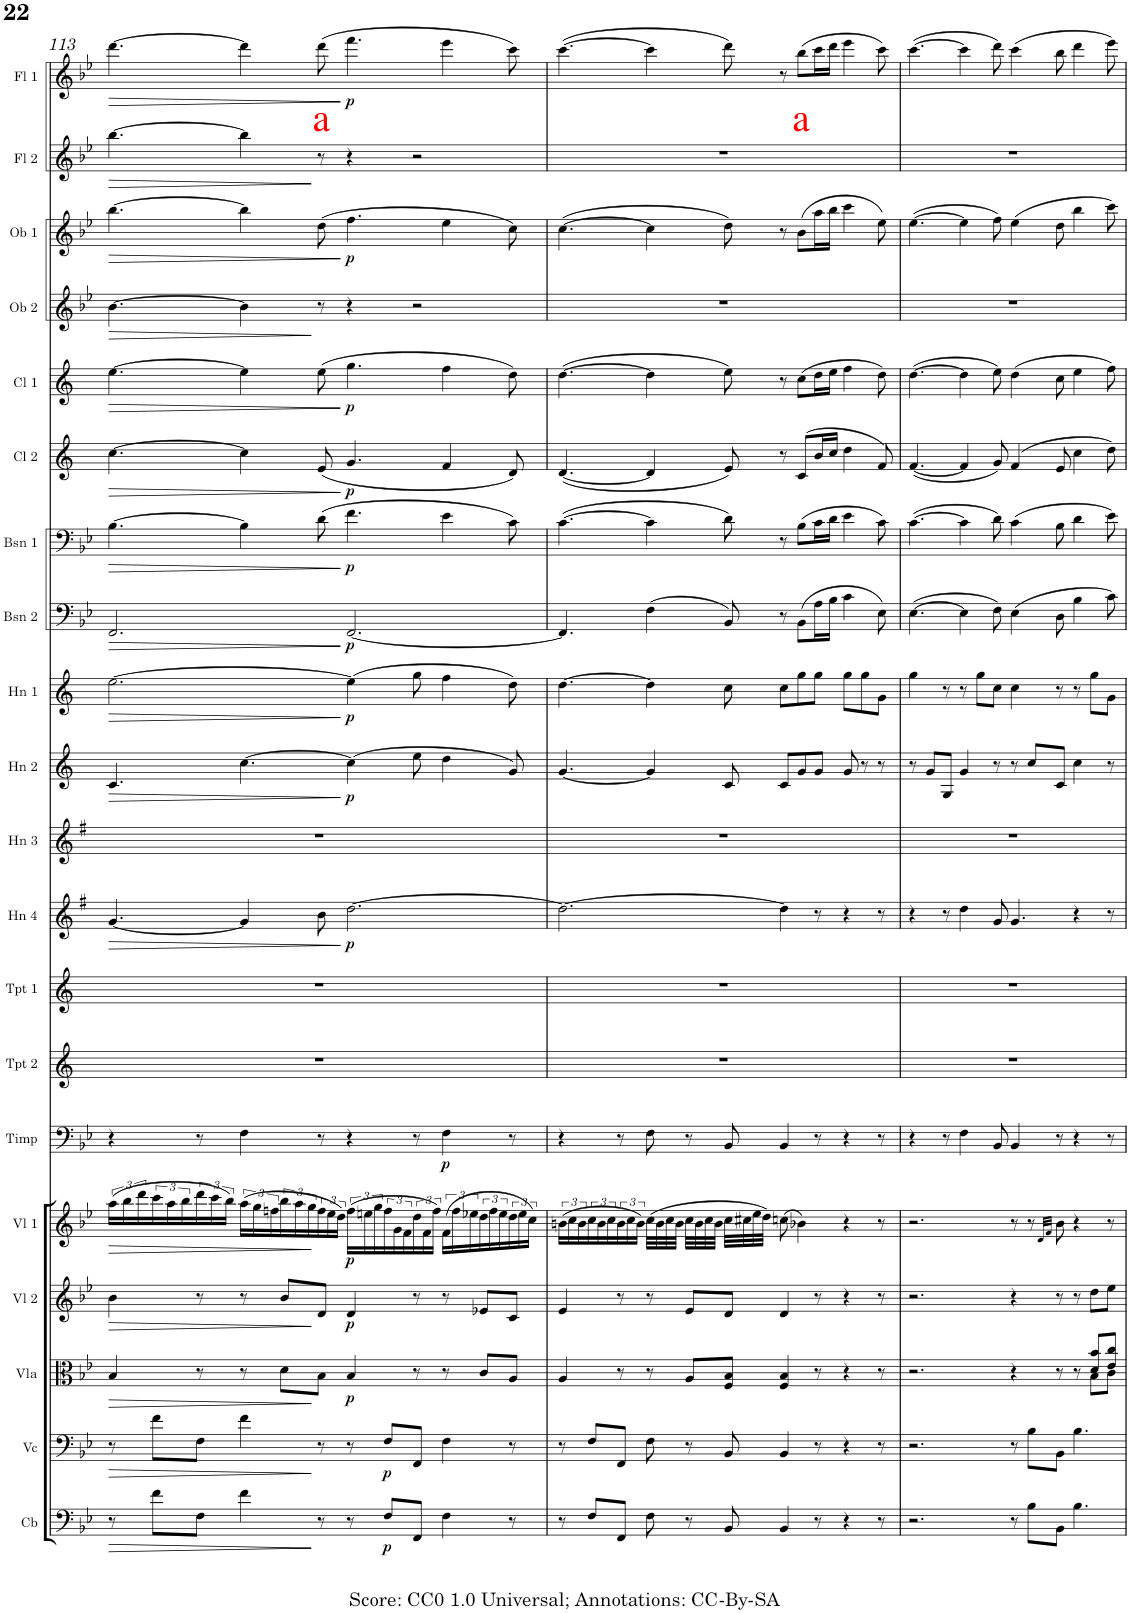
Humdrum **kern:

**kern	**dynam	**kern	**dynam	**kern	**dynam	**kern	**dynam	**kern	**dynam	**kern	**dynam	**kern	**kern	**kern	**dynam	**kern	**kern	**dynam	**kern	**dynam	**kern	**dynam	**kern	**dynam	**kern	**dynam	**kern	**dynam	**kern	**dynam	**kern	**dynam	**kern	**dynam	**kern	**text	**dynam
*part20	*part20	*part19	*part19	*part18	*part18	*part17	*part17	*part16	*part16	*part15	*part15	*part14	*part13	*part12	*part12	*part11	*part10	*part10	*part9	*part9	*part8	*part8	*part7	*part7	*part6	*part6	*part5	*part5	*part4	*part4	*part3	*part3	*part2	*part2	*part1	*part1	*part1
*staff20	*staff20	*staff19	*staff19	*staff18	*staff18	*staff17	*staff17	*staff16	*staff16	*staff15	*staff15	*staff14	*staff13	*staff12	*staff12	*staff11	*staff10	*staff10	*staff9	*staff9	*staff8	*staff8	*staff7	*staff7	*staff6	*staff6	*staff5	*staff5	*staff4	*staff4	*staff3	*staff3	*staff2	*staff2	*staff1	*staff1	*staff1
*I"Contrabass	*	*I"Violoncello	*	*I"Viola	*	*I"Violin 2	*	*I"Violin I	*	*I"Timpani in F, Bb	*	*I"Bb Trumpet 2	*I"Bb Trumpet	*I"Eb Horn 4	*	*I"Eb Horn 3	*I"Bb (alto) Horn 1	*	*I"Bb (alto) Horn 1	*	*I"Bassoon 2	*	*I"Bassoon 1	*	*I"Bb Clarinet 2	*	*I"Bb Clarinet 1	*	*I"Oboe 2	*	*I"Oboe 1	*	*I"Flute 2	*	*I"Flute 1	*	*
*I'Cb	*	*I'Vc	*	*I'Vla	*	*I'Vl 2	*	*I'Vl 1	*	*I'Timp	*	*I'Tpt 2	*I'Tpt 1	*I'Hn 4	*	*I'Hn 3	*I'Hn 2	*	*I'Hn 1	*	*I'Bsn 2	*	*I'Bsn 1	*	*I'Cl 2	*	*I'Cl 1	*	*I'Ob 2	*	*I'Ob 1	*	*I'Fl 2	*	*I'Fl 1	*	*
!!LO:PB:g=z
*clefF4	*	*clefF4	*	*clefC3	*	*clefG2	*	*clefG2	*	*clefF4	*	*clefG2	*clefG2	*clefG2	*	*clefG2	*clefG2	*	*clefG2	*	*clefF4	*	*clefF4	*	*clefG2	*	*clefG2	*	*clefG2	*	*clefG2	*	*clefG2	*	*clefG2	*	*
*Trd7c12	*	*	*	*	*	*	*	*	*	*	*	*Trd1c2	*Trd1c2	*Trd5c9	*	*Trd5c9	*Trd1c2	*	*Trd1c2	*	*	*	*	*	*Trd1c2	*	*Trd1c2	*	*	*	*	*	*	*	*	*	*
*k[b-e-]	*	*k[b-e-]	*	*k[b-e-]	*	*k[b-e-]	*	*k[b-e-]	*	*k[b-e-]	*	*k[]	*k[]	*k[f#]	*	*k[f#]	*k[]	*	*k[]	*	*k[b-e-]	*	*k[b-e-]	*	*k[]	*	*k[]	*	*k[b-e-]	*	*k[b-e-]	*	*k[b-e-]	*	*k[b-e-]	*	*
*M12/8	*	*M12/8	*	*M12/8	*	*M12/8	*	*M12/8	*	*M12/8	*	*M12/8	*M12/8	*M12/8	*	*M12/8	*M12/8	*	*M12/8	*	*M12/8	*	*M12/8	*	*M12/8	*	*M12/8	*	*M12/8	*	*M12/8	*	*M12/8	*	*M12/8	*	*
=113	=113	=113	=113	=113	=113	=113	=113	=113	=113	=113	=113	=113	=113	=113	=113	=113	=113	=113	=113	=113	=113	=113	=113	=113	=113	=113	=113	=113	=113	=113	=113	=113	=113	=113	=113	=113	=113
!	!LO:HP:b	!	!LO:HP:b	!	!LO:HP:b	!	!LO:HP:b	!	!LO:HP:b	!	!	!	!	!	!LO:HP:b	!	!	!LO:HP:b	!	!LO:HP:b	!	!LO:HP:b	!	!LO:HP:b	!	!LO:HP:b	!	!LO:HP:b	!	!LO:HP:b	!	!LO:HP:b	!	!LO:HP:b	!	!	!LO:HP:b
8r	>	8r	>	4B-/	>	4b-\	>	(24aa\LL	>	4r	.	1.r	1.r	[4.g/	>	1.r	4.c/	>	[2.ee\	>	2.FF/	>	[4.B-\	>	[4.cc\	>	[4.ee\	>	[4.b-\	>	[4.bb-\	>	[4.bb-\	>	[4.ddd\	.	>
.	.	.	.	.	.	.	.	24bb-\	.	.	.	.	.	.	.	.	.	.	.	.	.	.	.	.	.	.	.	.	.	.	.	.	.	.	.	.	.
.	.	.	.	.	.	.	.	24ddd\	.	.	.	.	.	.	.	.	.	.	.	.	.	.	.	.	.	.	.	.	.	.	.	.	.	.	.	.	.
8f\L	.	8f\L	.	.	.	.	.	24ccc\	.	.	.	.	.	.	.	.	.	.	.	.	.	.	.	.	.	.	.	.	.	.	.	.	.	.	.	.	.
.	.	.	.	.	.	.	.	24aa\	.	.	.	.	.	.	.	.	.	.	.	.	.	.	.	.	.	.	.	.	.	.	.	.	.	.	.	.	.
.	.	.	.	.	.	.	.	24bb-\	.	.	.	.	.	.	.	.	.	.	.	.	.	.	.	.	.	.	.	.	.	.	.	.	.	.	.	.	.
8F\J	.	8F\J	.	8r	.	8r	.	24ddd\	.	8r	.	.	.	.	.	.	.	.	.	.	.	.	.	.	.	.	.	.	.	.	.	.	.	.	.	.	.
.	.	.	.	.	.	.	.	24ccc\	.	.	.	.	.	.	.	.	.	.	.	.	.	.	.	.	.	.	.	.	.	.	.	.	.	.	.	.	.
.	.	.	.	.	.	.	.	24bb-\JJ)	.	.	.	.	.	.	.	.	.	.	.	.	.	.	.	.	.	.	.	.	.	.	.	.	.	.	.	.	.
4f\	.	4f\	.	8r	.	8r	.	(24aa\LL	.	4F\	.	.	.	4g/]	.	.	[4.cc\	.	.	.	.	.	4B-\]	.	4cc\]	.	4ee\]	.	4b-\]	.	4bb-\]	.	4bb-\]	.	4ddd\]	.	.
.	.	.	.	.	.	.	.	24gg\	.	.	.	.	.	.	.	.	.	.	.	.	.	.	.	.	.	.	.	.	.	.	.	.	.	.	.	.	.
.	.	.	.	.	.	.	.	24ffn\	.	.	.	.	.	.	.	.	.	.	.	.	.	.	.	.	.	.	.	.	.	.	.	.	.	.	.	.	.
.	.	.	.	8d\L	.	8b-/L	.	24bb-\	.	.	.	.	.	.	.	.	.	.	.	.	.	.	.	.	.	.	.	.	.	.	.	.	.	.	.	.	.
.	.	.	.	.	.	.	.	24aa\	.	.	.	.	.	.	.	.	.	.	.	.	.	.	.	.	.	.	.	.	.	.	.	.	.	.	.	.	.
.	.	.	.	.	.	.	.	24gg\	.	.	.	.	.	.	.	.	.	.	.	.	.	.	.	.	.	.	.	.	.	.	.	.	.	.	.	.	.
!	!	!	!	!	!	!	!	!	!	!	!	!	!	!	!	!	!	!	!	!	!	!	!	!	!	!	!	!	!	!	!	!	!	!	!	!LO:LY:b:color=#FF0000	!
8r	]	8r	]	8B-\J	]	8d/J	]	24ff\	]	8r	.	.	.	8b\	.	.	.	.	.	.	.	.	(8d\	.	(8e/	.	(8ee\	.	8r	]	(8dd\	.	8r	]	(8ddd\	a	.
.	.	.	.	.	.	.	.	24ee-\	.	.	.	.	.	.	.	.	.	.	.	.	.	.	.	.	.	.	.	.	.	.	.	.	.	.	.	.	.
.	.	.	.	.	.	.	.	24dd\JJ)	.	.	.	.	.	.	.	.	.	.	.	.	.	.	.	.	.	.	.	.	.	.	.	.	.	.	.	.	.
!	!	!	!	!	!LO:DY:b	!	!LO:DY:b	!	!LO:DY:b	!	!	!	!	!	!LO:DY:n=1:b	!	!	!LO:DY:n=1:b	!	!LO:DY:n=1:b	!	!LO:DY:n=1:b	!	!LO:DY:n=1:b	!	!LO:DY:n=1:b	!	!LO:DY:n=1:b	!	!	!	!LO:DY:n=1:b	!	!	!	!	!LO:DY:n=1:b
8r	.	8r	.	4B-/	p	4d/	p	(24ff\LL	p	4r	.	.	.	[2.dd\	] p	.	(4cc\]	] p	(4ee\]	] p	[2.FF/	] p	4.f\	] p	4.g/	] p	4.gg\	] p	4r	.	4.ff\	] p	4r	.	4.fff\	.	] p
.	.	.	.	.	.	.	.	24een\	.	.	.	.	.	.	.	.	.	.	.	.	.	.	.	.	.	.	.	.	.	.	.	.	.	.	.	.	.
.	.	.	.	.	.	.	.	24gg\	.	.	.	.	.	.	.	.	.	.	.	.	.	.	.	.	.	.	.	.	.	.	.	.	.	.	.	.	.
!	!LO:DY:b	!	!LO:DY:b	!	!	!	!	!	!	!	!	!	!	!	!	!	!	!	!	!	!	!	!	!	!	!	!	!	!	!	!	!	!	!	!	!	!
8F/L	p	8F/L	p	.	.	.	.	24ff\	.	.	.	.	.	.	.	.	.	.	.	.	.	.	.	.	.	.	.	.	.	.	.	.	.	.	.	.	.
.	.	.	.	.	.	.	.	24g\	.	.	.	.	.	.	.	.	.	.	.	.	.	.	.	.	.	.	.	.	.	.	.	.	.	.	.	.	.
.	.	.	.	.	.	.	.	24f\	.	.	.	.	.	.	.	.	.	.	.	.	.	.	.	.	.	.	.	.	.	.	.	.	.	.	.	.	.
8FF/J	.	8FF/J	.	8r	.	8r	.	24dd\	.	8r	.	.	.	.	.	.	8ee\	.	8gg\	.	.	.	.	.	.	.	.	.	2r	.	.	.	2r	.	.	.	.
.	.	.	.	.	.	.	.	24f\	.	.	.	.	.	.	.	.	.	.	.	.	.	.	.	.	.	.	.	.	.	.	.	.	.	.	.	.	.
.	.	.	.	.	.	.	.	24ff\JJ)	.	.	.	.	.	.	.	.	.	.	.	.	.	.	.	.	.	.	.	.	.	.	.	.	.	.	.	.	.
!	!	!	!	!	!	!	!	!	!	!	!LO:DY:b	!	!	!	!	!	!	!	!	!	!	!	!	!	!	!	!	!	!	!	!	!	!	!	!	!	!
4F\	.	4F\	.	8r	.	8r	.	(24f\LL	.	4F\	p	.	.	.	.	.	4dd\	.	4ff\	.	.	.	4e-\	.	4f/	.	4ff\	.	.	.	4ee-\	.	.	.	4eee-\	.	.
.	.	.	.	.	.	.	.	24ff\	.	.	.	.	.	.	.	.	.	.	.	.	.	.	.	.	.	.	.	.	.	.	.	.	.	.	.	.	.
.	.	.	.	.	.	.	.	24ee-X\	.	.	.	.	.	.	.	.	.	.	.	.	.	.	.	.	.	.	.	.	.	.	.	.	.	.	.	.	.
.	.	.	.	8c/L	.	8e-X/L	.	24dd\	.	.	.	.	.	.	.	.	.	.	.	.	.	.	.	.	.	.	.	.	.	.	.	.	.	.	.	.	.
.	.	.	.	.	.	.	.	24ff\	.	.	.	.	.	.	.	.	.	.	.	.	.	.	.	.	.	.	.	.	.	.	.	.	.	.	.	.	.
.	.	.	.	.	.	.	.	24ee-\	.	.	.	.	.	.	.	.	.	.	.	.	.	.	.	.	.	.	.	.	.	.	.	.	.	.	.	.	.
8r	.	8r	.	8A/J	.	8c/J	.	24dd\	.	8r	.	.	.	.	.	.	8g/)	.	8dd\)	.	.	.	8c\)	.	8d/)	.	8dd\)	.	.	.	8cc\)	.	.	.	8ccc\)	.	.
.	.	.	.	.	.	.	.	24ee-\	.	.	.	.	.	.	.	.	.	.	.	.	.	.	.	.	.	.	.	.	.	.	.	.	.	.	.	.	.
.	.	.	.	.	.	.	.	24cc\JJ)	.	.	.	.	.	.	.	.	.	.	.	.	.	.	.	.	.	.	.	.	.	.	.	.	.	.	.	.	.
=114	=114	=114	=114	=114	=114	=114	=114	=114	=114	=114	=114	=114	=114	=114	=114	=114	=114	=114	=114	=114	=114	=114	=114	=114	=114	=114	=114	=114	=114	=114	=114	=114	=114	=114	=114	=114	=114
8r	.	8r	.	4A/	.	4e-/	.	(24bn\LL	.	4r	.	1.r	1.r	2.dd\_	.	1.r	[4.g/	.	[4.dd\	.	4.FF/]	.	([4.c\	.	([4.d/	.	([4.dd\	.	1.r	.	([4.cc\	.	1.r	.	([4.ccc\	.	.
.	.	.	.	.	.	.	.	24cc\	.	.	.	.	.	.	.	.	.	.	.	.	.	.	.	.	.	.	.	.	.	.	.	.	.	.	.	.	.
.	.	.	.	.	.	.	.	24b\	.	.	.	.	.	.	.	.	.	.	.	.	.	.	.	.	.	.	.	.	.	.	.	.	.	.	.	.	.
8F/L	.	8F/L	.	.	.	.	.	24cc\	.	.	.	.	.	.	.	.	.	.	.	.	.	.	.	.	.	.	.	.	.	.	.	.	.	.	.	.	.
.	.	.	.	.	.	.	.	24b\	.	.	.	.	.	.	.	.	.	.	.	.	.	.	.	.	.	.	.	.	.	.	.	.	.	.	.	.	.
.	.	.	.	.	.	.	.	24cc\	.	.	.	.	.	.	.	.	.	.	.	.	.	.	.	.	.	.	.	.	.	.	.	.	.	.	.	.	.
8FF/J	.	8FF/J	.	8r	.	8r	.	24b\	.	8r	.	.	.	.	.	.	.	.	.	.	.	.	.	.	.	.	.	.	.	.	.	.	.	.	.	.	.
.	.	.	.	.	.	.	.	24cc\	.	.	.	.	.	.	.	.	.	.	.	.	.	.	.	.	.	.	.	.	.	.	.	.	.	.	.	.	.
.	.	.	.	.	.	.	.	24b\JJ)	.	.	.	.	.	.	.	.	.	.	.	.	.	.	.	.	.	.	.	.	.	.	.	.	.	.	.	.	.
8F\	.	8F\	.	8r	.	8r	.	(32cc\LLL	.	8F\	.	.	.	.	.	.	4g/]	.	4dd\]	.	(4F\	.	4c\]	.	4d/]	.	4dd\]	.	.	.	4cc\]	.	.	.	4ccc\]	.	.
.	.	.	.	.	.	.	.	32b\	.	.	.	.	.	.	.	.	.	.	.	.	.	.	.	.	.	.	.	.	.	.	.	.	.	.	.	.	.
.	.	.	.	.	.	.	.	32cc\	.	.	.	.	.	.	.	.	.	.	.	.	.	.	.	.	.	.	.	.	.	.	.	.	.	.	.	.	.
.	.	.	.	.	.	.	.	32b\JJJ	.	.	.	.	.	.	.	.	.	.	.	.	.	.	.	.	.	.	.	.	.	.	.	.	.	.	.	.	.
8r	.	8r	.	8A/L	.	8e-/L	.	32cc\LLL	.	8r	.	.	.	.	.	.	.	.	.	.	.	.	.	.	.	.	.	.	.	.	.	.	.	.	.	.	.
.	.	.	.	.	.	.	.	32b\	.	.	.	.	.	.	.	.	.	.	.	.	.	.	.	.	.	.	.	.	.	.	.	.	.	.	.	.	.
.	.	.	.	.	.	.	.	32cc\	.	.	.	.	.	.	.	.	.	.	.	.	.	.	.	.	.	.	.	.	.	.	.	.	.	.	.	.	.
.	.	.	.	.	.	.	.	32b\JJJ	.	.	.	.	.	.	.	.	.	.	.	.	.	.	.	.	.	.	.	.	.	.	.	.	.	.	.	.	.
8BB-/	.	8BB-/	.	8F/ 8B-/J	.	8d/J	.	32cc\LLL	.	8BB-/	.	.	.	.	.	.	8c/	.	8cc\	.	8BB-/)	.	8d\)	.	8e/)	.	8ee\)	.	.	.	8dd\)	.	.	.	8ddd\)	.	.
.	.	.	.	.	.	.	.	32cc#X\	.	.	.	.	.	.	.	.	.	.	.	.	.	.	.	.	.	.	.	.	.	.	.	.	.	.	.	.	.
.	.	.	.	.	.	.	.	32ee-\	.	.	.	.	.	.	.	.	.	.	.	.	.	.	.	.	.	.	.	.	.	.	.	.	.	.	.	.	.
.	.	.	.	.	.	.	.	32dd\JJJ)	.	.	.	.	.	.	.	.	.	.	.	.	.	.	.	.	.	.	.	.	.	.	.	.	.	.	.	.	.
4BB-/	.	4BB-/	.	4F/ 4B-/	.	4d/	.	(8ccn\	.	4BB-/	.	.	.	4dd\]	.	.	8c/L	.	8cc\L	.	8r	.	8r	.	8r	.	8r	.	.	.	8r	.	.	.	8r	.	.
!	!	!	!	!	!	!	!	!	!	!	!	!	!	!	!	!	!	!	!	!	!	!	!	!	!	!	!	!	!	!	!	!	!	!	!	!LO:LY:b:color=#FF0000	!
.	.	.	.	.	.	.	.	4b-X\)	.	.	.	.	.	.	.	.	8g/	.	8gg\	.	(8BB-\L	.	(8B-\L	.	(8c/L	.	(8cc\L	.	.	.	(8b-\L	.	.	.	(8bb-\L	a	.
8r	.	8r	.	8r	.	8r	.	.	.	8r	.	.	.	8r	.	.	8g/J	.	8gg\J	.	16A\L	.	16c\L	.	16b/L	.	16dd\L	.	.	.	16aa\L	.	.	.	16ccc\L	.	.
.	.	.	.	.	.	.	.	.	.	.	.	.	.	.	.	.	.	.	.	.	16B-\JJ	.	16d\JJ	.	16cc/JJ	.	16ee\JJ	.	.	.	16bb-\JJ	.	.	.	16ddd\JJ	.	.
4r	.	4r	.	4r	.	4r	.	4r	.	4r	.	.	.	4r	.	.	8g/	.	8gg\L	.	4c\	.	4e-\	.	4dd\	.	4ff\	.	.	.	4ccc\	.	.	.	4eee-\	.	.
.	.	.	.	.	.	.	.	.	.	.	.	.	.	.	.	.	8r	.	8gg\	.	.	.	.	.	.	.	.	.	.	.	.	.	.	.	.	.	.
8r	.	8r	.	8r	.	8r	.	8r	.	8r	.	.	.	8r	.	.	8r	.	8g\J	.	8E-\)	.	8c\)	.	8f/)	.	8dd\)	.	.	.	8ee-\)	.	.	.	8ccc\)	.	.
=115	=115	=115	=115	=115	=115	=115	=115	=115	=115	=115	=115	=115	=115	=115	=115	=115	=115	=115	=115	=115	=115	=115	=115	=115	=115	=115	=115	=115	=115	=115	=115	=115	=115	=115	=115	=115	=115
*	*	*	*	*^	*	*	*	*	*	*	*	*	*	*	*	*	*	*	*	*	*	*	*	*	*	*	*	*	*	*	*	*	*	*	*	*	*
2.r	.	2.r	.	2.r	4ryy	.	2.r	.	2.r	.	4r	.	1.r	1.r	4r	.	1.r	8r	.	4gg\	.	([4.E-\	.	([4.c\	.	([4.f/	.	([4.dd\	.	1.r	.	([4.ee-\	.	1.r	.	([4.ccc\	.	.
.	.	.	.	.	.	.	.	.	.	.	.	.	.	.	.	.	.	8g/L	.	.	.	.	.	.	.	.	.	.	.	.	.	.	.	.	.	.	.	.
*	*	*	*	*v	*v	*	*	*	*	*	*	*	*	*	*	*	*	*	*	*	*	*	*	*	*	*	*	*	*	*	*	*	*	*	*	*	*	*
.	.	.	.	.	.	.	.	.	.	8r	.	.	.	8r	.	.	8G/J	.	8r	.	.	.	.	.	.	.	.	.	.	.	.	.	.	.	.	.	.
.	.	.	.	.	.	.	.	.	.	4F\	.	.	.	4dd\	.	.	4g/	.	8r	.	4E-\]	.	4c\]	.	4f/]	.	4dd\]	.	.	.	4ee-\]	.	.	.	4ccc\]	.	.
.	.	.	.	.	.	.	.	.	.	.	.	.	.	.	.	.	.	.	8gg\L	.	.	.	.	.	.	.	.	.	.	.	.	.	.	.	.	.	.
.	.	.	.	.	.	.	.	.	.	8BB-/	.	.	.	8g/	.	.	8r	.	8cc\J	.	8F\)	.	8d\)	.	8g/)	.	8ee\)	.	.	.	8ff\)	.	.	.	8ddd\)	.	.
8r	.	8r	.	4r	.	4r	.	8r	.	4BB-/	.	.	.	4.g/	.	.	8r	.	4cc\	.	(4E-\	.	(4c\	.	(4f/	.	(4dd\	.	.	.	(4ee-\	.	.	.	(4ccc\	.	.
8B-\L	.	8B-\L	.	.	.	.	.	8r	.	.	.	.	.	.	.	.	8cc/L	.	.	.	.	.	.	.	.	.	.	.	.	.	.	.	.	.	.	.	.
.	.	.	.	.	.	.	.	32qd/LLL	.	.	.	.	.	.	.	.	.	.	.	.	.	.	.	.	.	.	.	.	.	.	.	.	.	.	.	.	.
.	.	.	.	.	.	.	.	32qf/JJJ	.	.	.	.	.	.	.	.	.	.	.	.	.	.	.	.	.	.	.	.	.	.	.	.	.	.	.	.	.
8BB-\J	.	8BB-\J	.	8r	.	8r	.	8b-\	.	8r	.	.	.	.	.	.	8c/J	.	8r	.	8D\	.	8B-\	.	8e/	.	8cc\	.	.	.	8dd\	.	.	.	8bb-\	.	.
4.B-\	.	4.B-\	.	8r	.	8r	.	4r	.	4r	.	.	.	4r	.	.	4cc\	.	8r	.	4B-\	.	4d\	.	4cc\	.	4ee\	.	.	.	4bb-\	.	.	.	4ddd\	.	.
*	*	*	*	*^	*	*	*	*	*	*	*	*	*	*	*	*	*	*	*	*	*	*	*	*	*	*	*	*	*	*	*	*	*	*	*	*	*
.	.	.	.	8d/ 8b-/L	8B-\L	.	8dd\L	.	.	.	.	.	.	.	.	.	.	.	.	8gg\L	.	.	.	.	.	.	.	.	.	.	.	.	.	.	.	.	.	.
.	.	.	.	8e-/ 8cc/J	8c\J	.	8ee-\J	.	8r	.	8r	.	.	.	8r	.	.	8r	.	8g\J	.	8c\)	.	8e-\)	.	8dd\)	.	8ff\)	.	.	.	8ccc\)	.	.	.	8eee-\)	.	.
*	*	*	*	*v	*v	*	*	*	*	*	*	*	*	*	*	*	*	*	*	*	*	*	*	*	*	*	*	*	*	*	*	*	*	*	*	*	*	*
=	=	=	=	=	=	=	=	=	=	=	=	=	=	=	=	=	=	=	=	=	=	=	=	=	=	=	=	=	=	=	=	=	=	=	=	=	=
*-	*-	*-	*-	*-	*-	*-	*-	*-	*-	*-	*-	*-	*-	*-	*-	*-	*-	*-	*-	*-	*-	*-	*-	*-	*-	*-	*-	*-	*-	*-	*-	*-	*-	*-	*-	*-	*-
